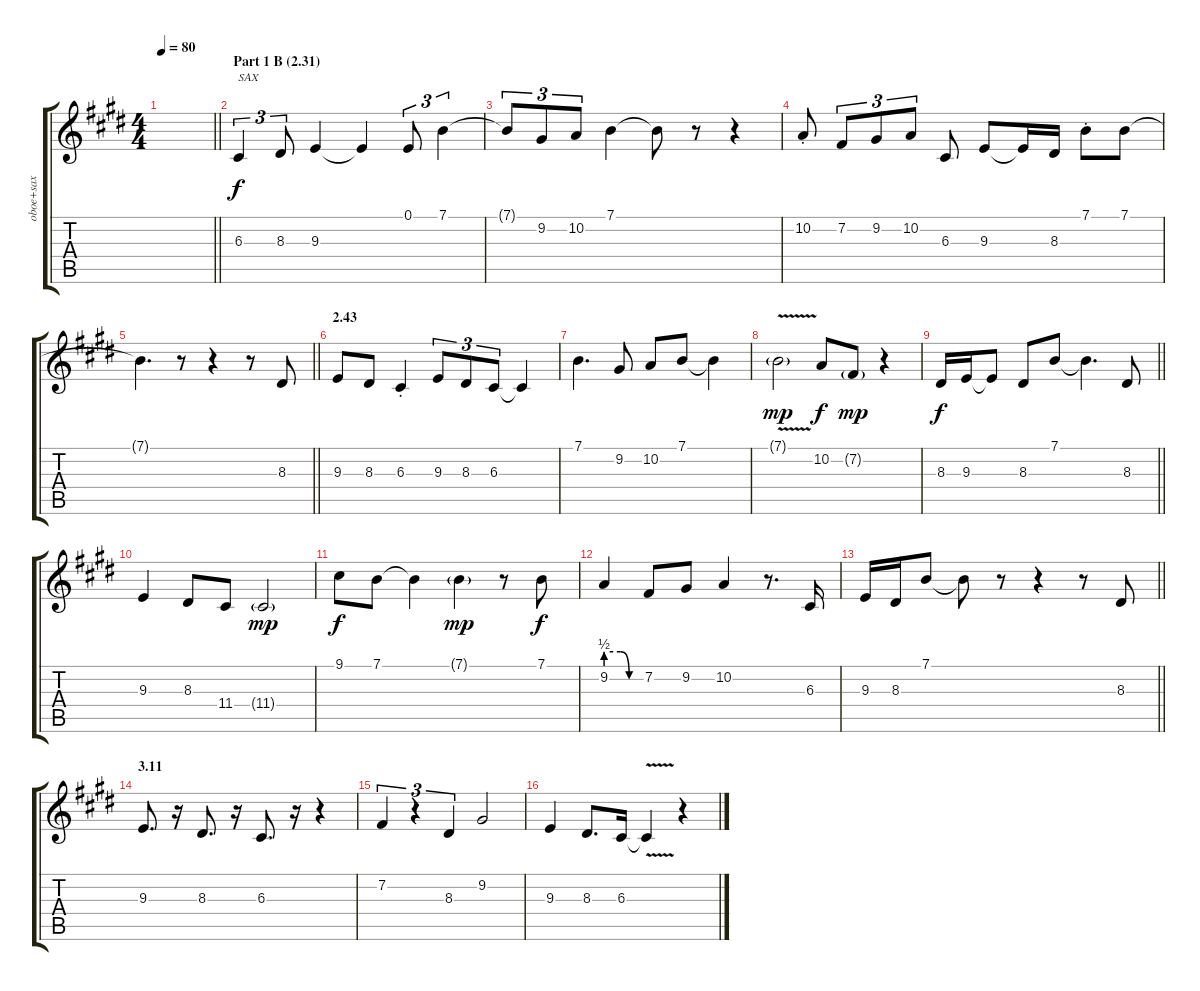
\track ("oboe+sax" "oboe+sax") {instrument oboe}
\staff {score tabs}
\tuning (E4 B3 G3 D3 A2 E2) {hide}
\ts (4 4)
\tempo 80
\clef g2
\barLineRight lightlight
\ks e
|
\section ("" "Part 1 B (2.31)")
6.3.4{tu (3 2) txt "SAX" balance 4 instrument altosax} 8.3.8{tu (3 2)} 9.3.4 9.3{t}.4 0.1.8{tu (3 2)} 7.1.4{tu (3 2)} |
7.1{t}.8{tu (3 2)} 9.2.8{tu (3 2)} 10.2.8{tu (3 2)} 7.1.4 7.1{t}.8 r.8 r.4 |
10.2{st}.8 7.2.8{tu (3 2)} 9.2.8{tu (3 2)} 10.2.8{tu (3 2)} 6.3.8 9.3.8 9.3{t}.16 8.3.16 7.1{st}.8 7.1.8 |
\barLineRight lightlight
7.1{t}.4{d} r.8 r.4 r.8 8.3.8 |
\section ("" "2.43")
9.3.8 8.3.8 6.3{st}.4 9.3.8{tu (3 2)} 8.3.8{tu (3 2)} 6.3.8{tu (3 2)} 6.3{t}.4 |
7.1.4{d} 9.2.8 10.2.8 7.1.8 7.1{t}.4 |
7.1{v g}.2{dy mp} 10.2.8{dy f} 7.2{g}.8{dy mp} r.4 |
\barLineRight lightlight
8.3.16{dy f} 9.3.16 9.3{t}.8 8.3.8 7.1.8 7.1{t}.4{d} 8.3.8 |
9.3.4 8.3.8 11.4.8 11.4{g}.2{dy mp} |
9.1.8{dy f} 7.1.8 7.1{t}.4 7.1{g}.4{dy mp} r.8 7.1.8{dy f} |
9.2{be (custom 0 2 25 2 40 0 60 0)}.4 7.2.8 9.2.8 10.2.4 r.8{d} 6.3.16 |
\barLineRight lightlight
9.3.16 8.3.16 7.1.8 7.1{t}.8 r.8 r.4 r.8 8.3.8 |
\section ("" "3.11")
9.3.8{d} r.16 8.3.8{d} r.16 6.3.8{d} r.16 r.4 |
7.2.4{tu (3 2)} r.4{tu (3 2)} 8.3.4{tu (3 2)} 9.2.2 |
9.3.4 8.3.8{d} 6.3.16 6.3{v t}.4 r.4
